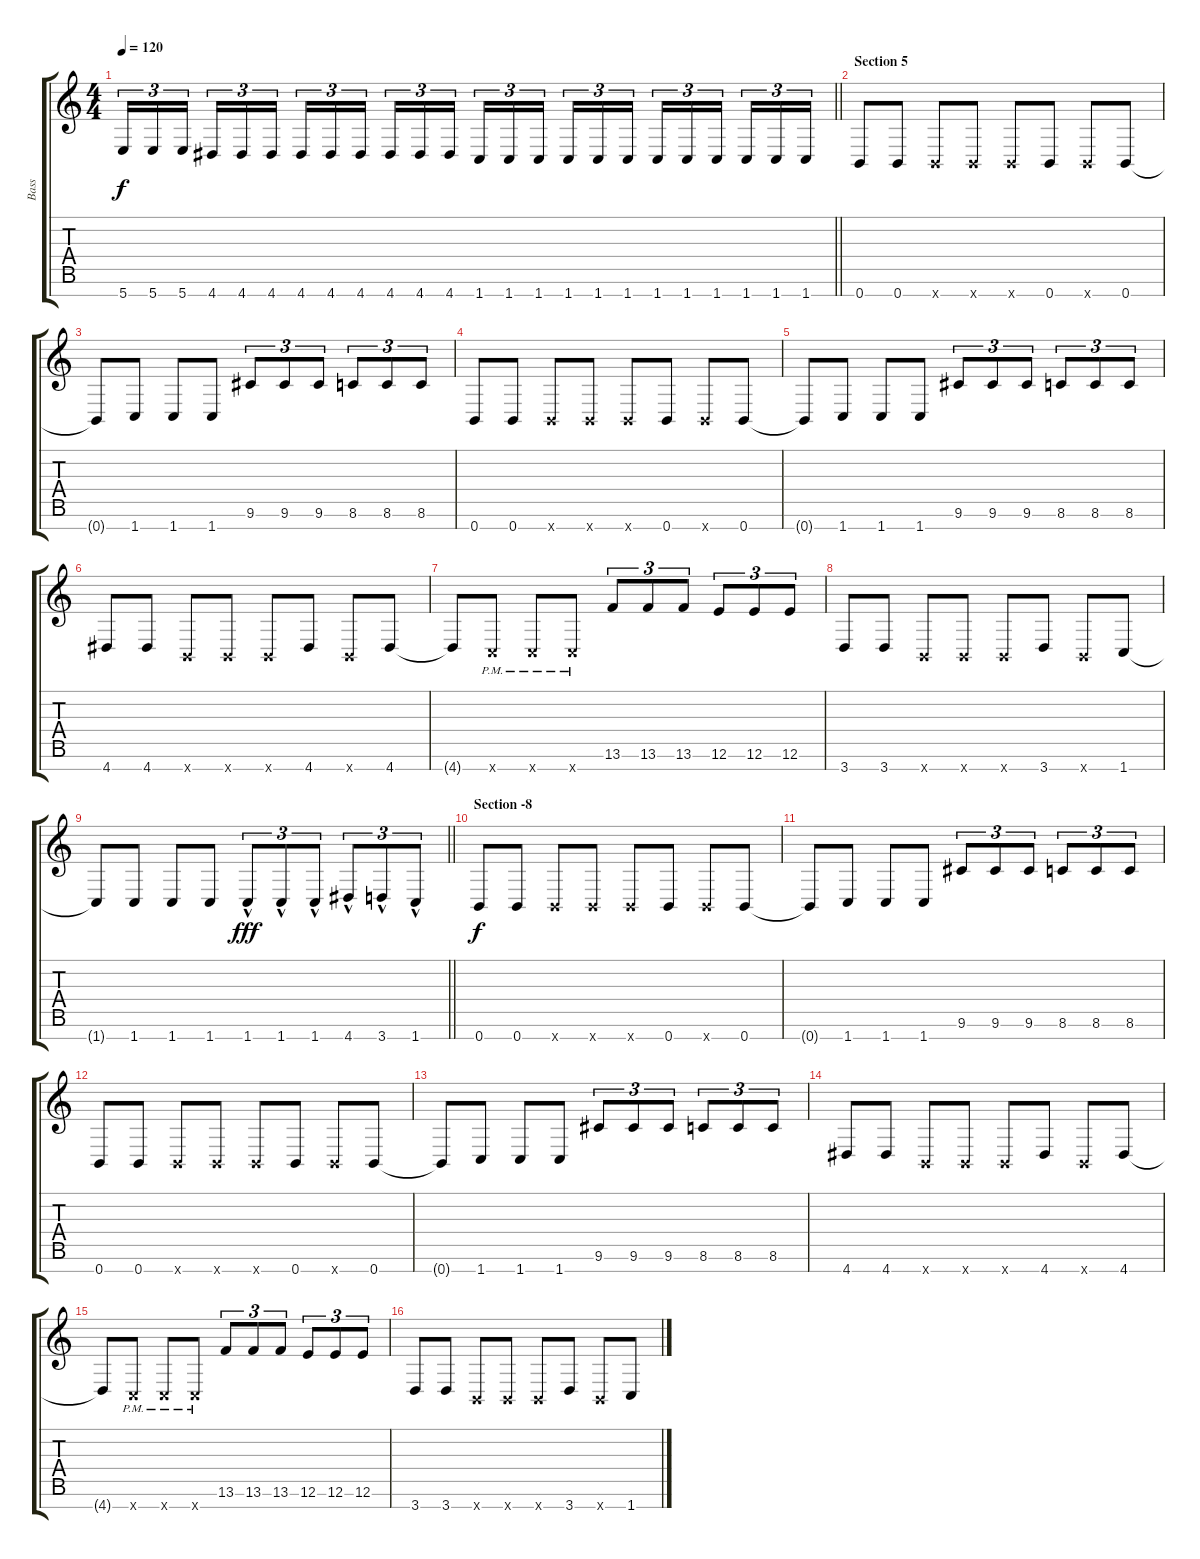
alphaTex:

\track ("Bass" "Bass") {instrument electricbasspick}
\staff {score tabs}
\tuning (E4 B3 G3 D3 A2 E2 B1) {hide}
\ts (4 4)
\tempo 120
\clef g2
\barLineRight lightlight
\ks c
5.7.16{tu (3 2) dy f} 5.7.16{tu (3 2)} 5.7.16{tu (3 2) beam splitsecondary} 4.7.16{tu (3 2)} 4.7.16{tu (3 2)} 4.7.16{tu (3 2)} 4.7.16{tu (3 2)} 4.7.16{tu (3 2)} 4.7.16{tu (3 2) beam splitsecondary} 4.7.16{tu (3 2)} 4.7.16{tu (3 2)} 4.7.16{tu (3 2)} 1.7.16{tu (3 2)} 1.7.16{tu (3 2)} 1.7.16{tu (3 2) beam splitsecondary} 1.7.16{tu (3 2)} 1.7.16{tu (3 2)} 1.7.16{tu (3 2)} 1.7.16{tu (3 2)} 1.7.16{tu (3 2)} 1.7.16{tu (3 2) beam splitsecondary} 1.7.16{tu (3 2)} 1.7.16{tu (3 2)} 1.7.16{tu (3 2)} |
\section ("" "Section 5")
0.7.8 0.7.8 0.7{x}.8 0.7{x}.8 0.7{x}.8 0.7.8 0.7{x}.8 0.7.8 |
0.7{t}.8 1.7.8 1.7.8 1.7.8 9.6.8{tu (3 2)} 9.6.8{tu (3 2)} 9.6.8{tu (3 2)} 8.6.8{tu (3 2)} 8.6.8{tu (3 2)} 8.6.8{tu (3 2)} |
0.7.8 0.7.8 0.7{x}.8 0.7{x}.8 0.7{x}.8 0.7.8 0.7{x}.8 0.7.8 |
0.7{t}.8 1.7.8 1.7.8 1.7.8 9.6.8{tu (3 2)} 9.6.8{tu (3 2)} 9.6.8{tu (3 2)} 8.6.8{tu (3 2)} 8.6.8{tu (3 2)} 8.6.8{tu (3 2)} |
4.7.8 4.7.8 0.7{x}.8 0.7{x}.8 0.7{x}.8 4.7.8 0.7{x}.8 4.7.8 |
4.7{t}.8 1.7{pm x}.8 1.7{pm x}.8 1.7{pm x}.8 13.6.8{tu (3 2)} 13.6.8{tu (3 2)} 13.6.8{tu (3 2)} 12.6.8{tu (3 2)} 12.6.8{tu (3 2)} 12.6.8{tu (3 2)} |
3.7.8 3.7.8 0.7{x}.8 0.7{x}.8 0.7{x}.8 3.7.8 0.7{x}.8 1.7.8 |
\barLineRight lightlight
1.7{t}.8 1.7.8 1.7.8 1.7.8 1.7{hac}.8{tu (3 2) dy fff} 1.7{hac}.8{tu (3 2)} 1.7{hac}.8{tu (3 2)} 4.7{hac}.8{tu (3 2)} 3.7{hac}.8{tu (3 2)} 1.7{hac}.8{tu (3 2)} |
\section ("" "Section -8")
0.7.8{dy f} 0.7.8 0.7{x}.8 0.7{x}.8 0.7{x}.8 0.7.8 0.7{x}.8 0.7.8 |
0.7{t}.8 1.7.8 1.7.8 1.7.8 9.6.8{tu (3 2)} 9.6.8{tu (3 2)} 9.6.8{tu (3 2)} 8.6.8{tu (3 2)} 8.6.8{tu (3 2)} 8.6.8{tu (3 2)} |
0.7.8 0.7.8 0.7{x}.8 0.7{x}.8 0.7{x}.8 0.7.8 0.7{x}.8 0.7.8 |
0.7{t}.8 1.7.8 1.7.8 1.7.8 9.6.8{tu (3 2)} 9.6.8{tu (3 2)} 9.6.8{tu (3 2)} 8.6.8{tu (3 2)} 8.6.8{tu (3 2)} 8.6.8{tu (3 2)} |
4.7.8 4.7.8 0.7{x}.8 0.7{x}.8 0.7{x}.8 4.7.8 0.7{x}.8 4.7.8 |
4.7{t}.8 1.7{pm x}.8 1.7{pm x}.8 1.7{pm x}.8 13.6.8{tu (3 2)} 13.6.8{tu (3 2)} 13.6.8{tu (3 2)} 12.6.8{tu (3 2)} 12.6.8{tu (3 2)} 12.6.8{tu (3 2)} |
3.7.8 3.7.8 0.7{x}.8 0.7{x}.8 0.7{x}.8 3.7.8 0.7{x}.8 1.7.8
